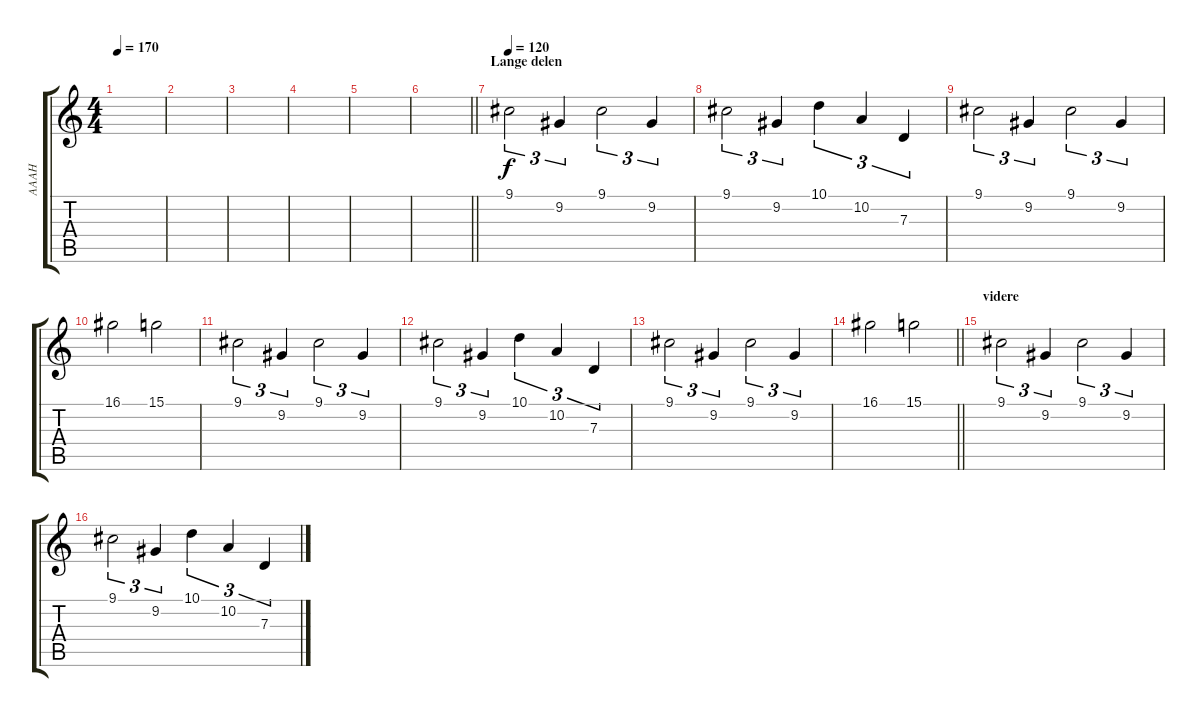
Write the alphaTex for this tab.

\track ("AAAH" "AAAH") {instrument choiraahs}
\staff {score tabs}
\tuning (E4 B3 G3 D3 A2 E2) {hide}
\ts (4 4)
\tempo 170
\clef g2
\ks c
|
|
|
|
|
\barLineRight lightlight
|
\section ("" "Lange delen")
\tempo 120
9.1.2{tu (3 2)} 9.2.4{tu (3 2)} 9.1.2{tu (3 2)} 9.2.4{tu (3 2)} |
9.1.2{tu (3 2)} 9.2.4{tu (3 2)} 10.1.4{tu (3 2)} 10.2.4{tu (3 2)} 7.3.4{tu (3 2)} |
9.1.2{tu (3 2)} 9.2.4{tu (3 2)} 9.1.2{tu (3 2)} 9.2.4{tu (3 2)} |
16.1.2 15.1.2 |
9.1.2{tu (3 2)} 9.2.4{tu (3 2)} 9.1.2{tu (3 2)} 9.2.4{tu (3 2)} |
9.1.2{tu (3 2)} 9.2.4{tu (3 2)} 10.1.4{tu (3 2)} 10.2.4{tu (3 2)} 7.3.4{tu (3 2)} |
9.1.2{tu (3 2)} 9.2.4{tu (3 2)} 9.1.2{tu (3 2)} 9.2.4{tu (3 2)} |
\barLineRight lightlight
16.1.2 15.1.2 |
\section ("" "videre")
9.1.2{tu (3 2)} 9.2.4{tu (3 2)} 9.1.2{tu (3 2)} 9.2.4{tu (3 2)} |
9.1.2{tu (3 2)} 9.2.4{tu (3 2)} 10.1.4{tu (3 2)} 10.2.4{tu (3 2)} 7.3.4{tu (3 2)}
